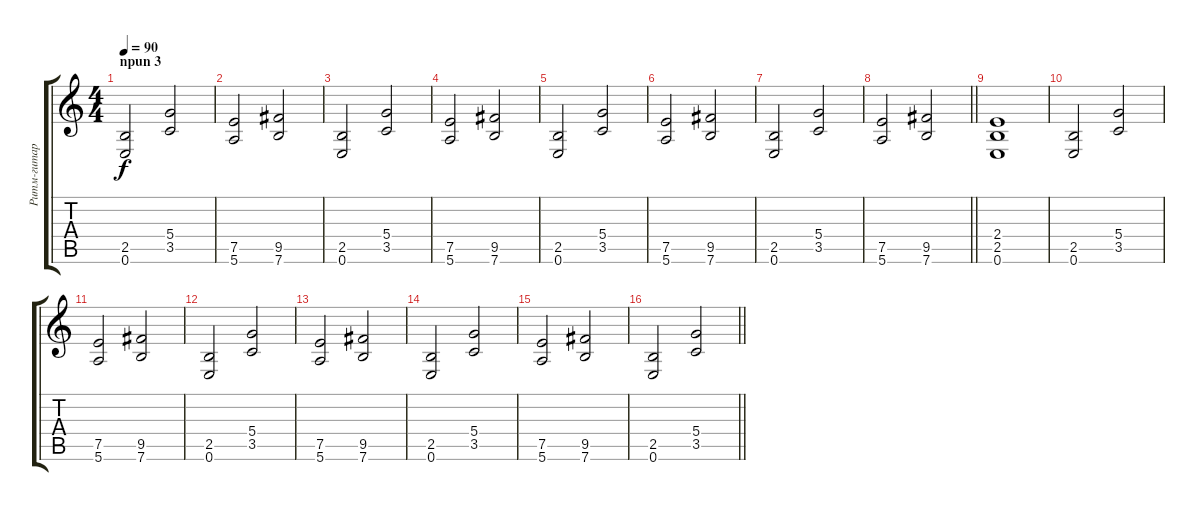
\track ("Ритм-гитара." "Ритм-гитар") {instrument acousticguitarsteel}
\staff {score tabs}
\tuning (E4 B3 G3 D3 A2 E2) {hide}
\ts (4 4)
\section ("" "npun 3")
\tempo 90
\clef g2
\ks c
(2.5 0.6).2{dy f instrument distortionguitar} (5.4 3.5).2 |
(7.5 5.6).2 (9.5 7.6).2 |
(2.5 0.6).2 (5.4 3.5).2 |
(7.5 5.6).2 (9.5 7.6).2 |
(2.5 0.6).2 (5.4 3.5).2 |
(7.5 5.6).2 (9.5 7.6).2 |
(2.5 0.6).2 (5.4 3.5).2 |
\barLineRight lightlight
(7.5 5.6).2 (9.5 7.6).2 |
(2.4 2.5 0.6).1 |
(2.5 0.6).2{instrument distortionguitar} (5.4 3.5).2 |
(7.5 5.6).2 (9.5 7.6).2 |
(2.5 0.6).2 (5.4 3.5).2 |
(7.5 5.6).2 (9.5 7.6).2 |
(2.5 0.6).2 (5.4 3.5).2 |
(7.5 5.6).2 (9.5 7.6).2 |
\barLineRight lightlight
(2.5 0.6).2 (5.4 3.5).2
